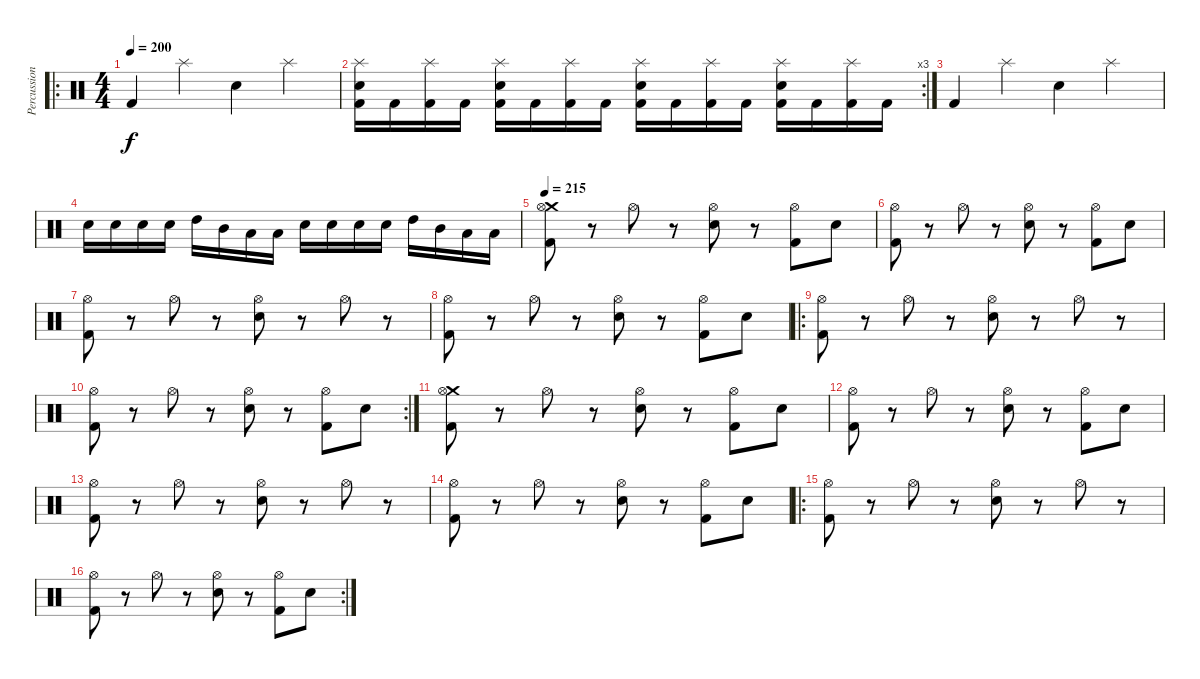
\track ("Percussion" "Percussion") {instrument percussion}
\staff {score}
\articulation defaults
\ro
\ts (4 4)
\tempo 200
\clef neutral
\ks c "Kick (hit) 2".4{dy f} "Splash (hit)".4 "Electric Snare (hit)".4 "Splash (hit)".4
|
\rc 3
("Splash (hit)" "Electric Snare (hit)" "Kick (hit) 2").16 "Kick (hit) 2".16 ("Splash (hit)" "Kick (hit) 2").16 "Kick (hit) 2".16 ("Splash (hit)" "Electric Snare (hit)" "Kick (hit) 2").16 "Kick (hit) 2".16 ("Splash (hit)" "Kick (hit) 2").16 "Kick (hit) 2".16 ("Splash (hit)" "Electric Snare (hit)" "Kick (hit) 2").16 "Kick (hit) 2".16 ("Splash (hit)" "Kick (hit) 2").16 "Kick (hit) 2".16 ("Splash (hit)" "Electric Snare (hit)" "Kick (hit) 2").16 "Kick (hit) 2".16 ("Splash (hit)" "Kick (hit) 2").16 "Kick (hit) 2".16 |
"Kick (hit) 2".4 "Splash (hit)".4 "Electric Snare (hit)".4 "Splash (hit)".4 |
"Electric Snare (hit)".16 "Electric Snare (hit)".16 "Electric Snare (hit)".16 "Electric Snare (hit)".16 "High Tom (hit)".16 "Mid Tom (hit)".16 "Low Tom (hit)".16 "Low Tom (hit)".16 "Electric Snare (hit)".16 "Electric Snare (hit)".16 "Electric Snare (hit)".16 "Electric Snare (hit)".16 "High Tom (hit)".16 "Mid Tom (hit)".16 "Low Tom (hit)".16 "Low Tom (hit)".16 |
\tempo 215
("Crash medium (hit)" "Hi-Hat (open)" "Kick (hit) 2").8 r.8 "Hi-Hat (open)".8 r.8 ("Hi-Hat (open)" "Electric Snare (hit)").8 r.8 ("Hi-Hat (open)" "Kick (hit) 2").8 "Electric Snare (hit)".8 |
("Hi-Hat (open)" "Kick (hit) 2").8 r.8 "Hi-Hat (open)".8 r.8 ("Hi-Hat (open)" "Electric Snare (hit)").8 r.8 ("Hi-Hat (open)" "Kick (hit) 2").8 "Electric Snare (hit)".8 |
("Hi-Hat (open)" "Kick (hit) 2").8 r.8 "Hi-Hat (open)".8 r.8 ("Hi-Hat (open)" "Electric Snare (hit)").8 r.8 "Hi-Hat (open)".8 r.8 |
("Hi-Hat (open)" "Kick (hit) 2").8 r.8 "Hi-Hat (open)".8 r.8 ("Hi-Hat (open)" "Electric Snare (hit)").8 r.8 ("Hi-Hat (open)" "Kick (hit) 2").8 "Electric Snare (hit)".8 |
\ro
("Hi-Hat (open)" "Kick (hit) 2").8 r.8 "Hi-Hat (open)".8 r.8 ("Hi-Hat (open)" "Electric Snare (hit)").8 r.8 "Hi-Hat (open)".8 r.8 |
\rc 2
("Hi-Hat (open)" "Kick (hit) 2").8 r.8 "Hi-Hat (open)".8 r.8 ("Hi-Hat (open)" "Electric Snare (hit)").8 r.8 ("Hi-Hat (open)" "Kick (hit) 2").8 "Electric Snare (hit)".8 |
("Crash medium (hit)" "Hi-Hat (open)" "Kick (hit) 2").8 r.8 "Hi-Hat (open)".8 r.8 ("Hi-Hat (open)" "Electric Snare (hit)").8 r.8 ("Hi-Hat (open)" "Kick (hit) 2").8 "Electric Snare (hit)".8 |
("Hi-Hat (open)" "Kick (hit) 2").8 r.8 "Hi-Hat (open)".8 r.8 ("Hi-Hat (open)" "Electric Snare (hit)").8 r.8 ("Hi-Hat (open)" "Kick (hit) 2").8 "Electric Snare (hit)".8 |
("Hi-Hat (open)" "Kick (hit) 2").8 r.8 "Hi-Hat (open)".8 r.8 ("Hi-Hat (open)" "Electric Snare (hit)").8 r.8 "Hi-Hat (open)".8 r.8 |
("Hi-Hat (open)" "Kick (hit) 2").8 r.8 "Hi-Hat (open)".8 r.8 ("Hi-Hat (open)" "Electric Snare (hit)").8 r.8 ("Hi-Hat (open)" "Kick (hit) 2").8 "Electric Snare (hit)".8 |
\ro
("Hi-Hat (open)" "Kick (hit) 2").8 r.8 "Hi-Hat (open)".8 r.8 ("Hi-Hat (open)" "Electric Snare (hit)").8 r.8 "Hi-Hat (open)".8 r.8 |
\rc 2
("Hi-Hat (open)" "Kick (hit) 2").8 r.8 "Hi-Hat (open)".8 r.8 ("Hi-Hat (open)" "Electric Snare (hit)").8 r.8 ("Hi-Hat (open)" "Kick (hit) 2").8 "Electric Snare (hit)".8
